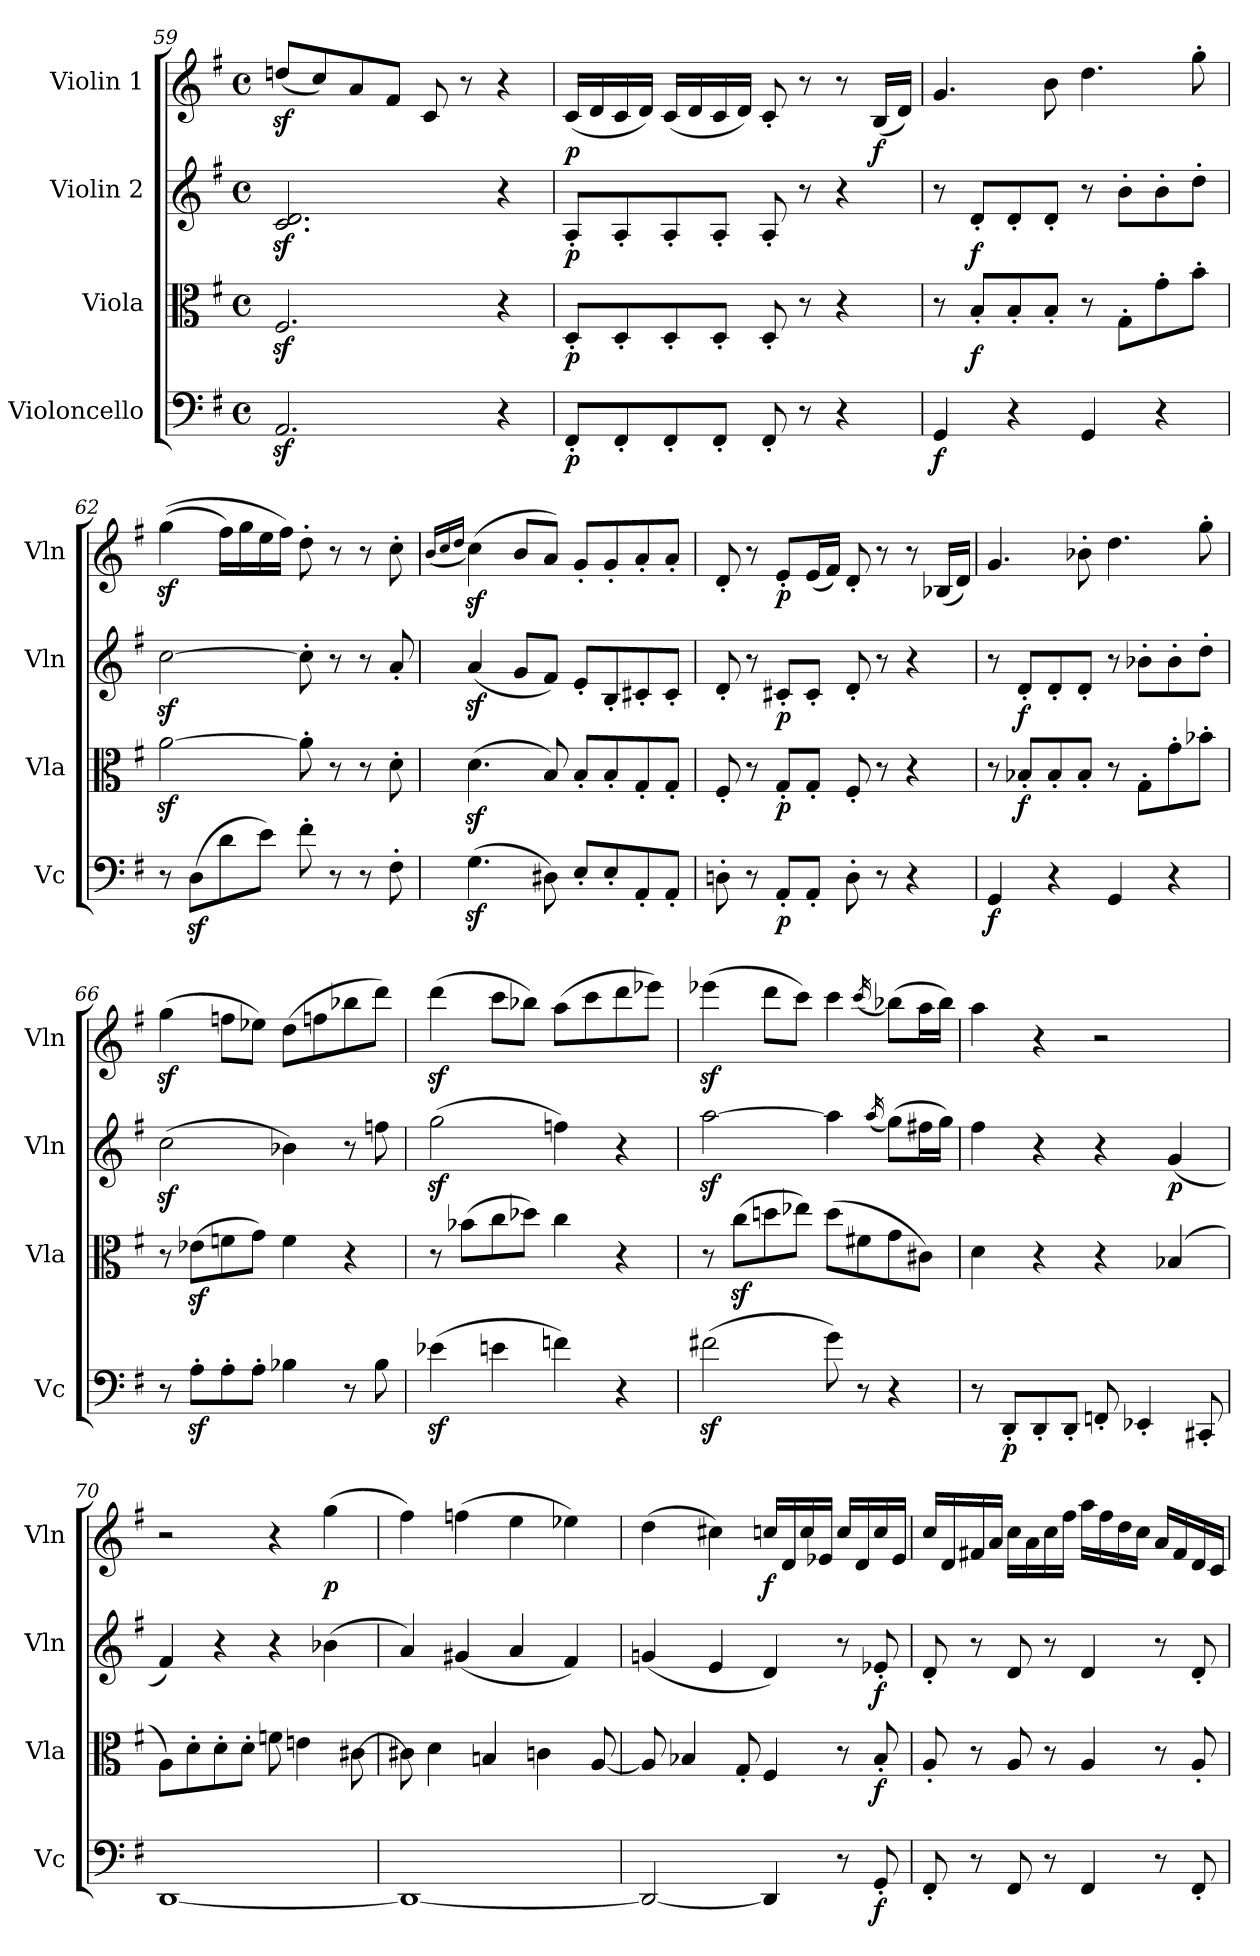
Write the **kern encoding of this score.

**kern	**dynam	**kern	**dynam	**kern	**dynam	**kern	**dynam
*part4	*part4	*part3	*part3	*part2	*part2	*part1	*part1
*staff4	*staff4	*staff3	*staff3	*staff2	*staff2	*staff1	*staff1
*I"Violoncello	*	*I"Viola	*	*I"Violin 2	*	*I"Violin 1	*
*I'Vc	*	*I'Vla	*	*I'Vln	*	*I'Vln	*
!!LO:LB:g=z
*clefF4	*	*clefC3	*	*clefG2	*	*clefG2	*
*k[f#]	*	*k[f#]	*	*k[f#]	*	*k[f#]	*
*M4/4	*	*M4/4	*	*M4/4	*	*M4/4	*
*met(c)	*	*met(c)	*	*met(c)	*	*met(c)	*
=59	=59	=59	=59	=59	=59	=59	=59
2.AAz</	.	2.F#z</	.	2.c/z< 2.d/z<	.	(8ddnz</L	.
.	.	.	.	.	.	8cc/)	.
.	.	.	.	.	.	8a/	.
.	.	.	.	.	.	8f#/J	.
.	.	.	.	.	.	8c/	.
.	.	.	.	.	.	8r	.
4r	.	4r	.	4r	.	4r	.
=60	=60	=60	=60	=60	=60	=60	=60
!	!LO:DY:b	!	!LO:DY:b	!	!LO:DY:b	!	!LO:DY:b
8FF#'/L	p	8D'/L	p	8A'/L	p	(16c/LL	p
.	.	.	.	.	.	16d/	.
8FF#'/	.	8D'/	.	8A'/	.	16c/	.
.	.	.	.	.	.	16d/JJ)	.
8FF#'/	.	8D'/	.	8A'/	.	(16c/LL	.
.	.	.	.	.	.	16d/	.
8FF#'/J	.	8D'/J	.	8A'/J	.	16c/	.
.	.	.	.	.	.	16d/JJ)	.
8FF#'/	.	8D'/	.	8A'/	.	8c'/	.
8r	.	8r	.	8r	.	8r	.
4r	.	4r	.	4r	.	8r	.
!	!	!	!	!	!	!	!LO:DY:b
.	.	.	.	.	.	(16B/LL	f
.	.	.	.	.	.	16d/JJ)	.
=61	=61	=61	=61	=61	=61	=61	=61
!	!LO:DY:b	!	!	!	!	!	!
4GG/	f	8r	.	8r	.	4.g/	.
!	!	!	!LO:DY:b	!	!LO:DY:b	!	!
.	.	8B'/L	f	8d'/L	f	.	.
4r	.	8B'/	.	8d'/	.	.	.
.	.	8B'/J	.	8d'/J	.	8b\	.
4GG/	.	8r	.	8r	.	4.dd\	.
.	.	8G'\L	.	8b'\L	.	.	.
4r	.	8g'\	.	8b'\	.	.	.
.	.	8b'\J	.	8dd'\J	.	8gg'\	.
!!LO:LB:g=z
=62	=62	=62	=62	=62	=62	=62	=62
8r	.	[2az<\	.	[2ccz<\	.	((4ggz<\	.
(8Dz<\L	.	.	.	.	.	.	.
8d\	.	.	.	.	.	16ff#\LL)	.
.	.	.	.	.	.	16gg\	.
8e\J)	.	.	.	.	.	16ee\	.
.	.	.	.	.	.	16ff#\JJ)	.
8f#'\	.	8a'\]	.	8cc'\]	.	8dd'\	.
8r	.	8r	.	8r	.	8r	.
8r	.	8r	.	8r	.	8r	.
8F#'\	.	8d'\	.	8a'/	.	8cc'\	.
!!LO:LB:g=z
=63	=63	=63	=63	=63	=63	=63	=63
.	.	.	.	.	.	(16qb/LL	.
.	.	.	.	.	.	16qcc/	.
.	.	.	.	.	.	16qdd/JJ	.
(4.Gz<\	.	(4.dz<\	.	(4az</	.	(4ccz<\)	.
.	.	.	.	8g/L	.	8b/L	.
8D#X\)	.	8B/)	.	8f#/J)	.	8a/J)	.
8E'/L	.	8B'/L	.	8e'/L	.	8g'/L	.
8E'/	.	8B'/	.	8B'/	.	8g'/	.
8AA'/	.	8G'/	.	8c#X'/	.	8a'/	.
8AA'/J	.	8G'/J	.	8c#'/J	.	8a'/J	.
=64	=64	=64	=64	=64	=64	=64	=64
8Dn'\	.	8F#'/	.	8d'/	.	8d'/	.
8r	.	8r	.	8r	.	8r	.
!	!LO:DY:b	!	!LO:DY:b	!	!LO:DY:b	!	!LO:DY:b
8AA'/L	p	8G'/L	p	8c#X'/L	p	8e'/L	p
8AA'/J	.	8G'/J	.	8c#'/J	.	(16e/L	.
.	.	.	.	.	.	16f#/JJ)	.
8D'\	.	8F#'/	.	8d'/	.	8d'/	.
8r	.	8r	.	8r	.	8r	.
4r	.	4r	.	4r	.	8r	.
!	!	!	!	!	!	!	!LO:DY:b
!	!	!	!	!	!	!	!LO:DY:n=1:b
!	!	!	!	!	!	!	!LO:DY:n=2:b
.	.	.	.	.	.	(16B-X/LL	other-dynamics f other-dynamics
.	.	.	.	.	.	16d/JJ)	.
=65	=65	=65	=65	=65	=65	=65	=65
!	!LO:DY:b	!	!	!	!	!	!
4GG/	f	8r	.	8r	.	4.g/	.
!	!	!	!LO:DY:b	!	!LO:DY:b	!	!
.	.	8B-X'/L	f	8d'/L	f	.	.
4r	.	8B-'/	.	8d'/	.	.	.
.	.	8B-'/J	.	8d'/J	.	8b-X'\	.
4GG/	.	8r	.	8r	.	4.dd\	.
.	.	8G'\L	.	8b-X'\L	.	.	.
4r	.	8g'\	.	8b-'\	.	.	.
.	.	8b-X'\J	.	8dd'\J	.	8gg'\	.
!!LO:PB:g=z
=66	=66	=66	=66	=66	=66	=66	=66
8r	.	8r	.	(2ccz<\	.	(4ggz<\	.
8Az<'\L	.	(8e-Xz<\L	.	.	.	.	.
8A'\	.	8fn\	.	.	.	8ffn\L	.
8A'\J	.	8g\J)	.	.	.	8ee-X\J)	.
4B-X\	.	4f\	.	4b-X\)	.	(8dd\L	.
.	.	.	.	.	.	8ffn\	.
8r	.	4r	.	8r	.	8bb-X\	.
8B-\	.	.	.	8ffn\	.	8ddd\J)	.
!!LO:PB:g=z
=67	=67	=67	=67	=67	=67	=67	=67
(4e-Xz<\	.	8r	.	(2ggz<\	.	(4dddz<\	.
.	.	(8b-X\L	.	.	.	.	.
4en\	.	8cc\	.	.	.	8ccc\L	.
.	.	8dd-X\J)	.	.	.	8bb-X\J)	.
4fn\)	.	4cc\	.	4ffn\)	.	(8aa\L	.
.	.	.	.	.	.	8ccc\	.
4r	.	4r	.	4r	.	8ddd\	.
.	.	.	.	.	.	8eee-X\J)	.
=68	=68	=68	=68	=68	=68	=68	=68
(2f#Xz<\	.	8r	.	[2aaz<\	.	(4eee-Xz<\	.
.	.	(8ccz<\L	.	.	.	.	.
.	.	8ddn\	.	.	.	8ddd\L	.
.	.	8ee-X\J)	.	.	.	8ccc\J)	.
8g\)	.	(8dd\L	.	4aa\]	.	4ccc\	.
8r	.	8f#X\	.	.	.	.	.
.	.	.	.	(16qaa/	.	(16qccc/	.
4r	.	8g\	.	(8gg\L)	.	(8bb-X\L)	.
.	.	8c#X\J)	.	16ff#X\L	.	16aa\L	.
.	.	.	.	16gg\JJ)	.	16bb-\JJ)	.
=69	=69	=69	=69	=69	=69	=69	=69
8r	.	4d\	.	4ff#\	.	4aa\	.
!	!LO:DY:b	!	!	!	!	!	!
8DD'/L	p	.	.	.	.	.	.
8DD'/	.	4r	.	4r	.	4r	.
8DD'/J	.	.	.	.	.	.	.
8FFn'/	.	4r	.	4r	.	2r	.
4EE-X'/	.	.	.	.	.	.	.
!	!	!	!LO:DY:b	!	!	!	!
!	!	!	!LO:DY:n=1:b	!	!	!	!
!	!	!	!LO:DY:n=2:b	!	!LO:DY:b	!	!
.	.	(>4B-X/	other-dynamics p other-dynamics	(4g/	p	.	.
8CC#X'/	.	.	.	.	.	.	.
!!LO:LB:g=z
=70	=70	=70	=70	=70	=70	=70	=70
[1DD	.	8A\L)	.	4f#/)	.	2r	.
.	.	8d'\	.	.	.	.	.
.	.	8d'\	.	4r	.	.	.
.	.	8d'\J	.	.	.	.	.
.	.	8fn\	.	4r	.	4r	.
.	.	4en\	.	.	.	.	.
!	!	!	!	!	!	!	!LO:DY:b
.	.	.	.	(4b-X\	.	(4gg\	p
.	.	[8c#X\	.	.	.	.	.
!!LO:LB:g=z
=71	=71	=71	=71	=71	=71	=71	=71
1DD_	.	8c#X\]	.	4a/)	.	4ff#\)	.
.	.	4d\	.	.	.	.	.
.	.	.	.	(4g#X/	.	(4ffn\	.
.	.	4Bn/	.	.	.	.	.
.	.	.	.	4a/	.	4ee\	.
.	.	4cn\	.	.	.	.	.
.	.	.	.	4f#/)	.	4ee-X\)	.
.	.	[8A/	.	.	.	.	.
=72	=72	=72	=72	=72	=72	=72	=72
2DD/_	.	8A/]	.	(4gn/	.	(4dd\	.
.	.	4B-X/	.	.	.	.	.
.	.	.	.	4e/	.	4cc#X\)	.
.	.	8G'/	.	.	.	.	.
!	!	!	!	!	!	!	!LO:DY:b
4DD/]	.	4F#/	.	4d/)	.	16ccn/LL	f
.	.	.	.	.	.	16d/	.
.	.	.	.	.	.	16cc/	.
.	.	.	.	.	.	16e-X/JJ	.
8r	.	8r	.	8r	.	16cc/LL	.
.	.	.	.	.	.	16d/	.
!	!LO:DY:b	!	!LO:DY:b	!	!LO:DY:b	!	!
8GG'/	f	8B-'/	f	8e-X'/	f	16cc/	.
.	.	.	.	.	.	16e-/JJ	.
!!LO:LB:g=z
=73	=73	=73	=73	=73	=73	=73	=73
8FF#'/	.	8A'/	.	8d'/	.	16cc/LL	.
.	.	.	.	.	.	16d/	.
8r	.	8r	.	8r	.	16f#X/	.
.	.	.	.	.	.	16a/JJ	.
8FF#/	.	8A/	.	8d/	.	16cc\LL	.
.	.	.	.	.	.	16a\	.
8r	.	8r	.	8r	.	16cc\	.
.	.	.	.	.	.	16ff#\JJ	.
4FF#/	.	4A/	.	4d/	.	16aa\LL	.
.	.	.	.	.	.	16ff#\	.
.	.	.	.	.	.	16dd\	.
.	.	.	.	.	.	16cc\JJ	.
8r	.	8r	.	8r	.	16a/LL	.
.	.	.	.	.	.	16f#/	.
8FF#'/	.	8A'/	.	8d'/	.	16d/	.
.	.	.	.	.	.	16c/JJ	.
=	=	=	=	=	=	=	=
*-	*-	*-	*-	*-	*-	*-	*-
